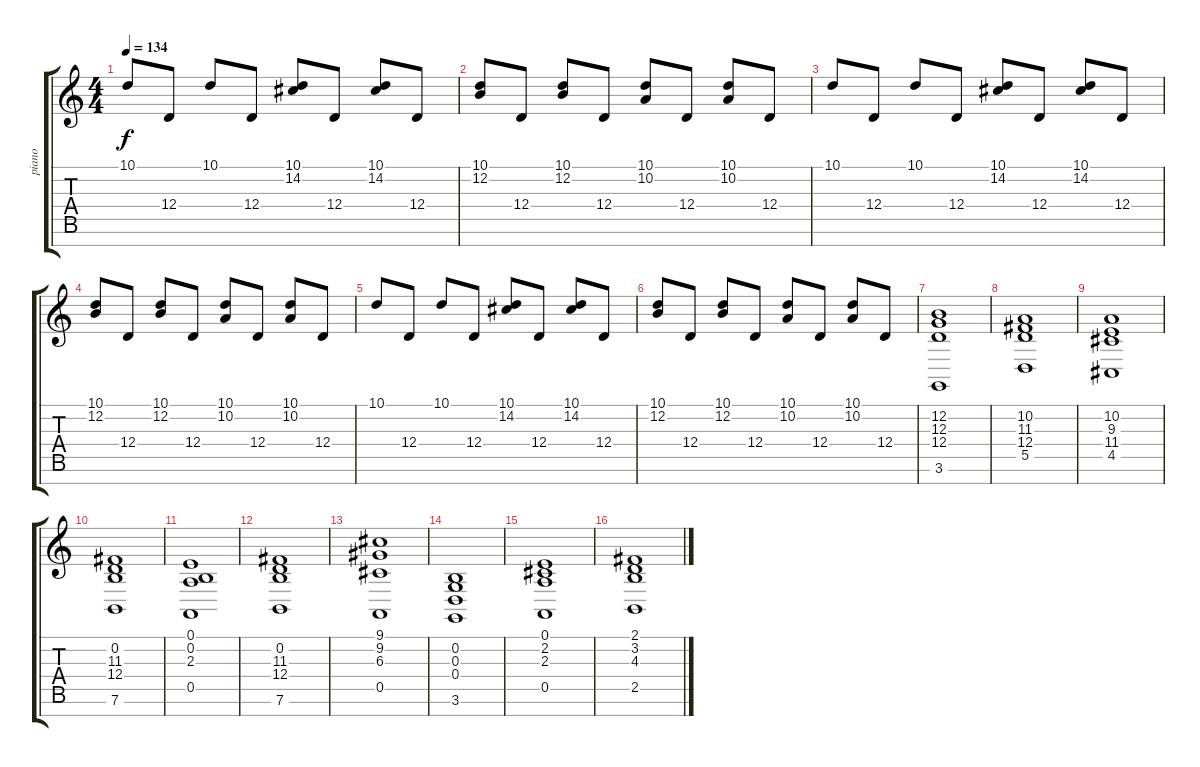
\track ("piano" "piano") {instrument electricgrandpiano}
\staff {score tabs}
\tuning (E4 B3 G3 D3 A2 E2 B1) {hide}
\ts (4 4)
\tempo 134
\clef g2
\ks c
10.1.8{dy f} 12.4.8 10.1.8 12.4.8 (10.1 14.2).8 12.4.8 (10.1 14.2).8 12.4.8 |
(10.1 12.2).8 12.4.8 (10.1 12.2).8 12.4.8 (10.1 10.2).8 12.4.8 (10.1 10.2).8 12.4.8 |
10.1.8 12.4.8 10.1.8 12.4.8 (10.1 14.2).8 12.4.8 (10.1 14.2).8 12.4.8 |
(10.1 12.2).8 12.4.8 (10.1 12.2).8 12.4.8 (10.1 10.2).8 12.4.8 (10.1 10.2).8 12.4.8 |
10.1.8 12.4.8 10.1.8 12.4.8 (10.1 14.2).8 12.4.8 (10.1 14.2).8 12.4.8 |
(10.1 12.2).8 12.4.8 (10.1 12.2).8 12.4.8 (10.1 10.2).8 12.4.8 (10.1 10.2).8 12.4.8 |
(12.2 12.3 12.4 3.6).1 |
(10.2 11.3 12.4 5.5).1 |
(10.2 9.3 11.4 4.5).1 |
(0.2 11.3 12.4 7.6).1 |
(0.1 0.2 2.3 0.5).1 |
(0.2 11.3 12.4 7.6).1 |
(9.1 9.2 6.3 0.5).1 |
(0.2 0.3 0.4 3.6).1 |
(0.1 2.2 2.3 0.5).1 |
(2.1 3.2 4.3 2.5).1
